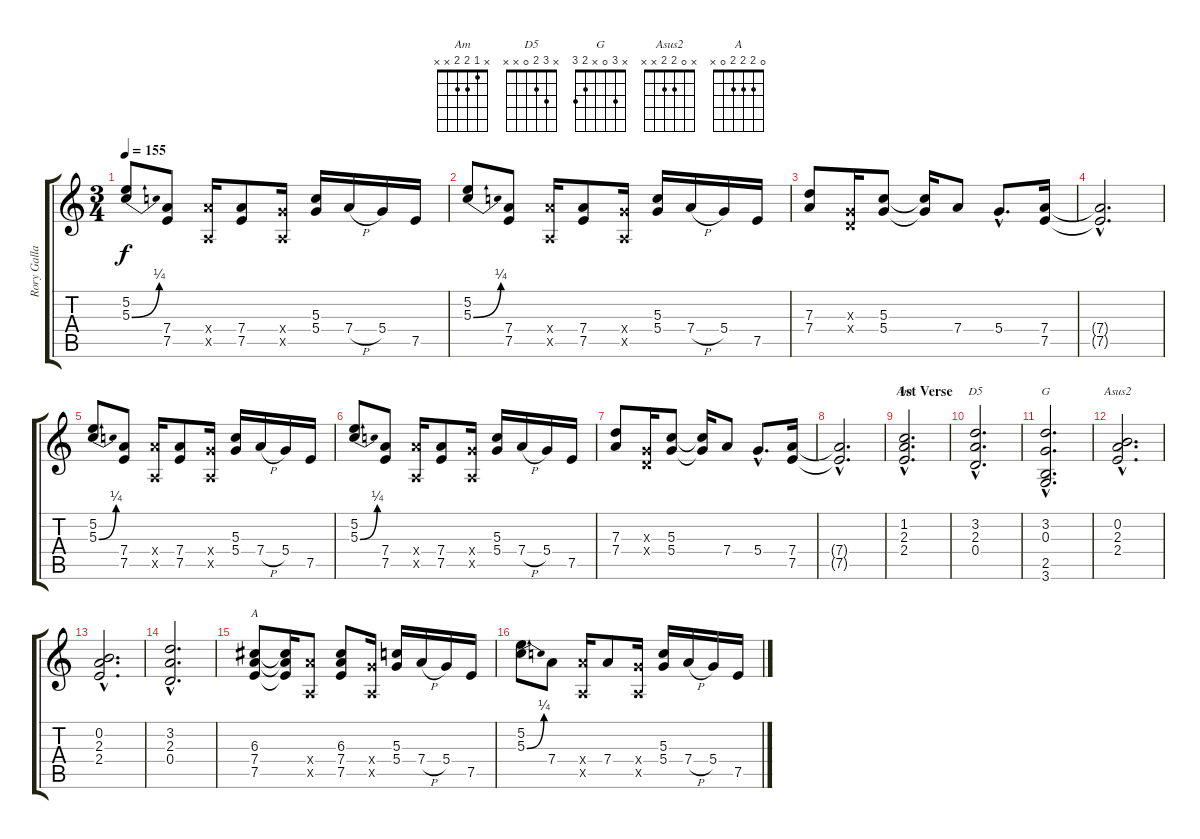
\track ("Rory Gallagher" "Rory Galla") {instrument overdrivenguitar}
\staff {score tabs}
\tuning (E4 B3 G3 D3 A2 E2) {hide}
\chord ("Am" x 1 2 2 x x)
\chord ("D5" x 3 2 0 x x)
\chord ("G" x 3 0 x 2 3)
\chord ("Asus2" x 0 2 2 x x)
\chord ("A" 0 2 2 2 0 x)
\ts (3 4)
\tempo 155
\clef g2
\ks c
(5.2 5.3{be (bend 0 0 60 1)}).8{dy f} (7.4 7.5).8 (7.4{x} 0.5{x}).16 (7.4 7.5).8 (5.4{x} 0.5{x}).16 (5.3 5.4).16 7.4{h}.16 5.4.16 7.5.16 |
(5.2 5.3{be (bend 0 0 60 1)}).8 (7.4 7.5).8 (7.4{x} 0.5{x}).16 (7.4 7.5).8 (5.4{x} 0.5{x}).16 (5.3 5.4).16 7.4{h}.16 5.4.16 7.5.16 |
(7.3 7.4).8 (0.3{x} 0.4{x}).16 (5.3 5.4).8 (5.3{t} 5.4{t}).16 7.4.8 5.4{hac}.8{d} (7.4 7.5).16 |
(7.4{hac t} 7.5{hac t}).2{d} |
(5.2 5.3{be (bend 0 0 60 1)}).8 (7.4 7.5).8 (7.4{x} 0.5{x}).16 (7.4 7.5).8 (5.4{x} 0.5{x}).16 (5.3 5.4).16 7.4{h}.16 5.4.16 7.5.16 |
(5.2 5.3{be (bend 0 0 60 1)}).8 (7.4 7.5).8 (7.4{x} 0.5{x}).16 (7.4 7.5).8 (5.4{x} 0.5{x}).16 (5.3 5.4).16 7.4{h}.16 5.4.16 7.5.16 |
(7.3 7.4).8 (0.3{x} 0.4{x}).16 (5.3 5.4).8 (5.3{t} 5.4{t}).16 7.4.8 5.4{hac}.8{d} (7.4 7.5).16 |
(7.4{hac t} 7.5{hac t}).2{d} |
\section ("" "1st Verse")
(1.2{hac} 2.3{hac} 2.4{hac}).2{d ch "Am"} |
(3.2{hac} 2.3{hac} 0.4{hac}).2{d ch "D5"} |
(3.2{hac} 0.3{hac} 2.5{hac} 3.6{hac}).2{d ch "G"} |
(0.2{hac} 2.3{hac} 2.4{hac}).2{d ch "Asus2"} |
(0.2{hac} 2.3{hac} 2.4{hac}).2{d} |
(3.2{hac} 2.3{hac} 0.4{hac}).2{d} |
(6.3 7.4 7.5).8{ch "A"} (6.3{t} 7.4{t} 7.5{t}).16 (7.4{x} 0.5{x}).8 (6.3 7.4 7.5).8 (5.4{x} 0.5{x}).16 (5.3 5.4).16 7.4{h}.16 5.4.16 7.5.16 |
(5.2 5.3{be (bend 0 0 60 1)}).8 7.4.8 (7.4{x} 0.5{x}).16 7.4.8 (5.4{x} 0.5{x}).16 (5.3 5.4).16 7.4{h}.16 5.4.16 7.5.16
